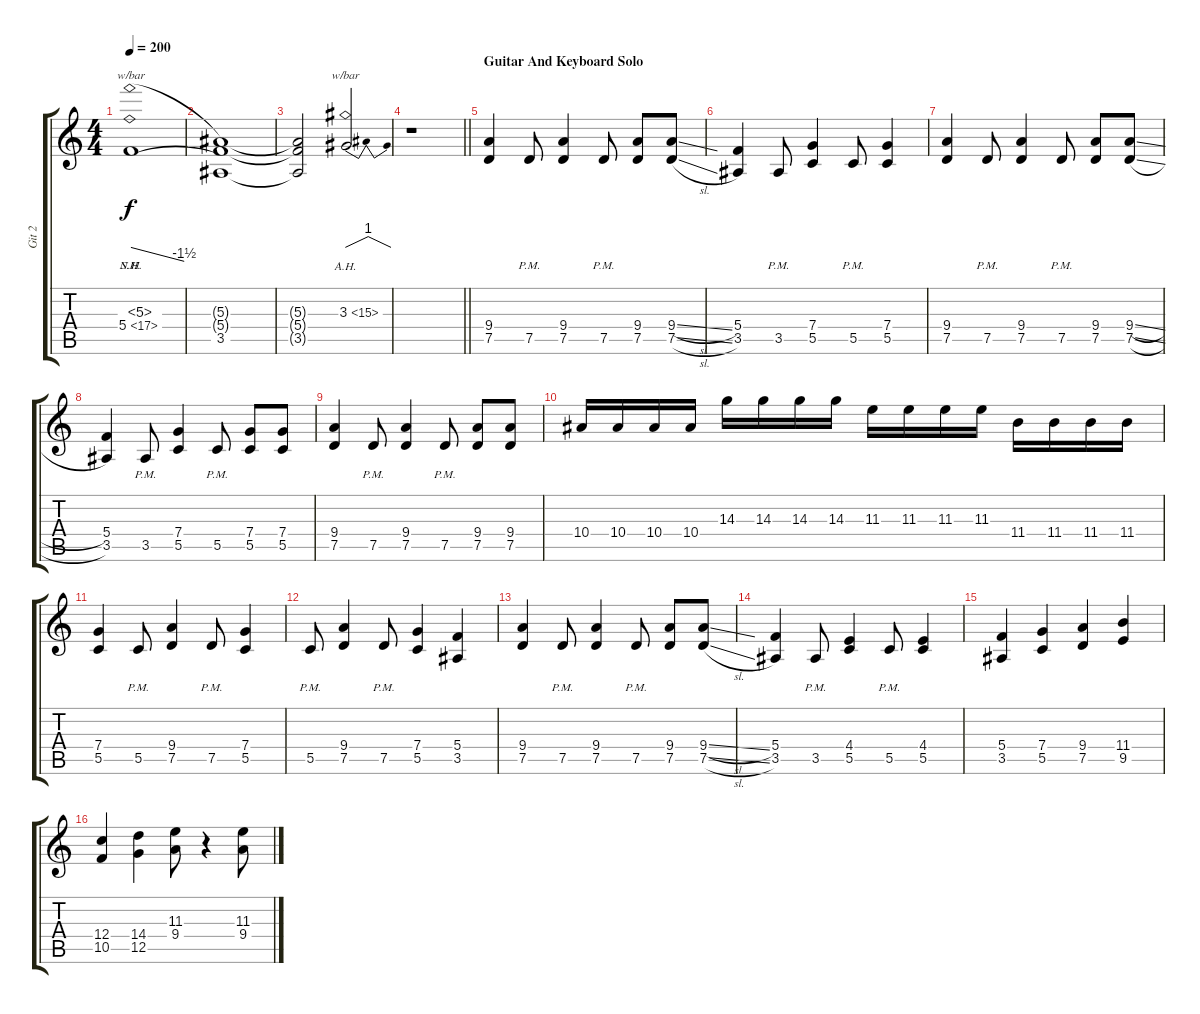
\track ("Git 2" "Git 2") {instrument distortionguitar}
\staff {score tabs}
\tuning (D4 A3 F3 C3 G2 D2) {hide}
\ts (4 4)
\tempo 200
\clef g2
\ks c
(5.3{nh} 5.4{sh 12}).1{tbe (dive default 0 0 60 -6) dy f} |
(5.3{t} 5.4{t} 3.5{t}).1 |
(5.3{t} 5.4{t} 3.5{t}).2 3.3{ah 12}.2{tbe (dip default 0 0 45 4 60 0)} |
\barLineRight lightlight
r.1 |
\section ("" "Guitar And Keyboard Solo")
(9.4 7.5).4 7.5{pm}.8 (9.4 7.5).4 7.5{pm}.8 (9.4 7.5).8 (9.4{sl} 7.5{sl}).8 |
(5.4 3.5).4 3.5{pm}.8 (7.4 5.5).4 5.5{pm}.8 (7.4 5.5).4 |
(9.4 7.5).4 7.5{pm}.8 (9.4 7.5).4 7.5{pm}.8 (9.4 7.5).8 (9.4{sl} 7.5{sl}).8 |
(5.4 3.5).4 3.5{pm}.8 (7.4 5.5).4 5.5{pm}.8 (7.4 5.5).8 (7.4 5.5).8 |
(9.4 7.5).4 7.5{pm}.8 (9.4 7.5).4 7.5{pm}.8 (9.4 7.5).8 (9.4 7.5).8 |
10.4.16 10.4.16 10.4.16 10.4.16 14.3.16 14.3.16 14.3.16 14.3.16 11.3.16 11.3.16 11.3.16 11.3.16 11.4.16 11.4.16 11.4.16 11.4.16 |
(7.4 5.5).4 5.5{pm}.8 (9.4 7.5).4 7.5{pm}.8 (7.4 5.5).4 |
5.5{pm}.8 (9.4 7.5).4 7.5{pm}.8 (7.4 5.5).4 (5.4 3.5).4 |
(9.4 7.5).4 7.5{pm}.8 (9.4 7.5).4 7.5{pm}.8 (9.4 7.5).8 (9.4{sl} 7.5{sl}).8 |
(5.4 3.5).4 3.5{pm}.8 (4.4 5.5).4 5.5{pm}.8 (4.4 5.5).4 |
(5.4 3.5).4 (7.4 5.5).4 (9.4 7.5).4 (11.4 9.5).4 |
(12.4 10.5).4 (14.4 12.5).4 (11.3 9.4).8 r.4 (11.3 9.4).8
